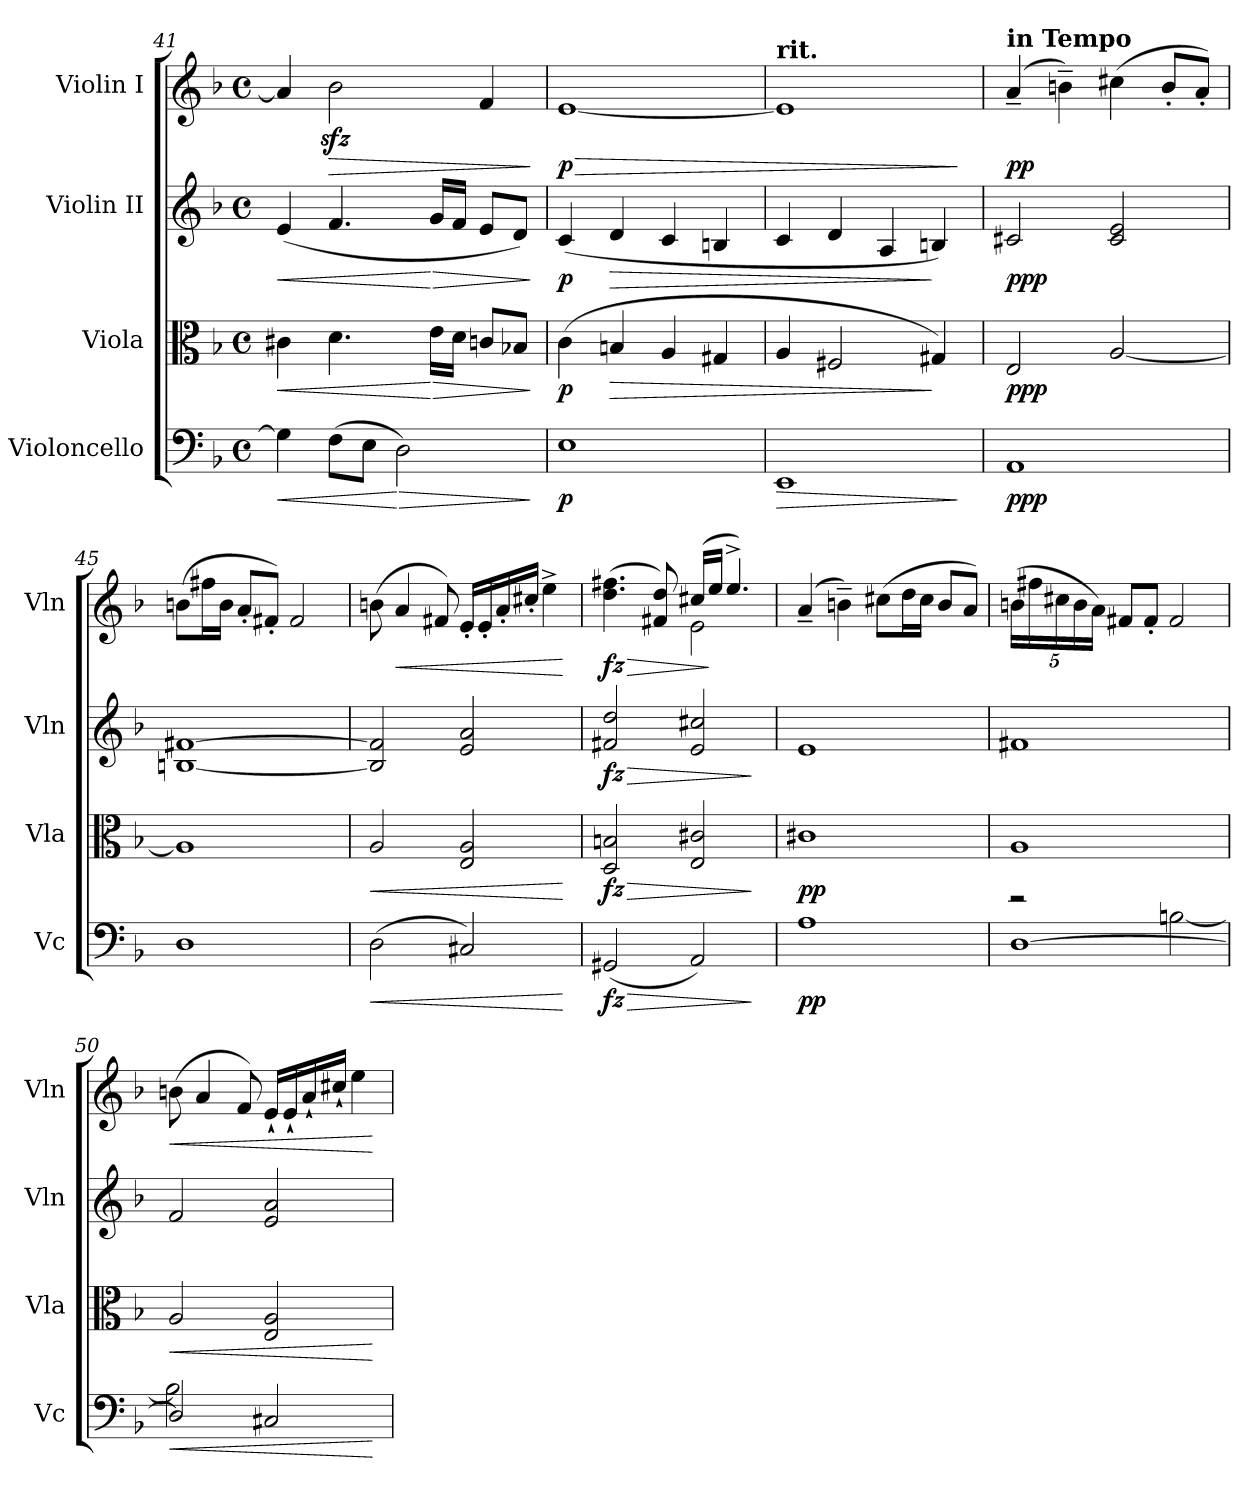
**kern	**dynam	**kern	**dynam	**kern	**dynam	**kern	**dynam
*part4	*part4	*part3	*part3	*part2	*part2	*part1	*part1
*staff4	*staff4	*staff3	*staff3	*staff2	*staff2	*staff1	*staff1
*I"Violoncello	*	*I"Viola	*	*I"Violin II	*	*I"Violin I	*
*I'Vc	*	*I'Vla	*	*I'Vln	*	*I'Vln	*
!!LO:LB:g=z
*clefF4	*	*clefC3	*	*clefG2	*	*clefG2	*
*k[b-]	*	*k[b-]	*	*k[b-]	*	*k[b-]	*
*M4/4	*	*M4/4	*	*M4/4	*	*M4/4	*
*met(c)	*	*met(c)	*	*met(c)	*	*met(c)	*
=41	=41	=41	=41	=41	=41	=41	=41
!	!LO:HP:b	!	!LO:HP:b	!	!LO:HP:b	!	!
4G\]	<	4c#X\	<	(<4e/	<	4a/]	.
!	!	!	!	!	!	!	!LO:HP:b
(>8F\L	.	4.d\	.	4.f/	.	2b-zz<\	>
8E\J	.	.	.	.	.	.	.
!	!LO:HP:n=1:b	!	!	!	!	!	!
2D\)	[ >	.	.	.	.	.	.
!	!	!	!LO:HP:n=1:b	!	!LO:HP:n=1:b	!	!
.	.	16e\LL	[ >	16g/LL	[ >	.	.
.	.	16d\JJ	.	16f/JJ	.	.	.
.	.	8cn/L	.	8e/L	.	4f/	.
.	.	8B-X/J	.	8d/J)	.	.	.
.	]	.	]	.	]	.	]
=42	=42	=42	=42	=42	=42	=42	=42
!	!LO:DY:b	!	!LO:DY:b	!	!LO:DY:b	!	!LO:HP:b
!	!	!	!	!	!	!	!LO:DY:n=1:b
1E	p	(>4c\	p	(>4c/	p	[1e	> p
!	!	!	!LO:HP:b	!	!LO:HP:b	!	!
.	.	4Bn/	>	4d/	>	.	.
.	.	4A/	.	4c/	.	.	.
.	.	4G#X/	.	4Bn/	.	.	.
=43	=43	=43	=43	=43	=43	=43	=43
!	!	!	!	!	!	!LO:TX:a:B:t=rit.	!
!	!LO:HP:b	!	!	!	!	!	!
1EE	>	4A/	.	4c/	.	1e]	.
.	.	2F#X/	.	4d/	.	.	.
.	.	.	.	4A/	.	.	.
.	.	4G#X/)	]	4Bn/)	]	.	.
.	]	.	.	.	.	.	]
=44	=44	=44	=44	=44	=44	=44	=44
!	!	!	!	!	!	!LO:TX:a:B:t=in Tempo	!
!	!LO:DY:b	!	!LO:DY:b	!	!LO:DY:b	!	!LO:DY:b
1AA	ppp	2E/	ppp	2c#X/	ppp	(>4a~/	pp
.	.	.	.	.	.	4bn~\)	.
.	.	[2A/	.	2c#/ 2e/	.	(>4cc#X\	.
.	.	.	.	.	.	8b'/L	.
.	.	.	.	.	.	8a'/J)	.
=45	=45	=45	=45	=45	=45	=45	=45
1D	.	1A]	.	[1Bn [1f#X	.	(>8bn\L	.
.	.	.	.	.	.	16ff#X\L	.
.	.	.	.	.	.	16b\JJ	.
.	.	.	.	.	.	8a'/L	.
.	.	.	.	.	.	8f#X'/J)	.
.	.	.	.	.	.	2f#/	.
!!LO:LB:g=z
=46	=46	=46	=46	=46	=46	=46	=46
!	!LO:HP:b	!	!LO:HP:b	!	!	!	!
(>2D\	<	2A/	<	2B/] 2f#/]	.	(>8bn\	.
!	!	!	!	!	!	!	!LO:HP:b
.	.	.	.	.	.	4a/	<
.	.	.	.	.	.	8f#X/)	.
2C#X/)	.	2E/ 2A/	.	2e/ 2a/	.	16e'/LL	.
.	.	.	.	.	.	16e'/	.
.	.	.	.	.	.	16a'/	.
.	.	.	.	.	.	16cc#X'/JJ	.
.	.	.	.	.	.	4ee^\	.
.	[	.	[	.	.	.	[
=47	=47	=47	=47	=47	=47	=47	=47
!	!LO:HP:b	!	!LO:HP:b	!	!LO:HP:b	!	!LO:HP:b
*	*	*	*	*	*	*^	*
!	!LO:DY:n=1:b	!	!LO:DY:n=1:b	!	!LO:DY:n=1:b	!	!	!LO:DY:n=1:b
(<2GG#X/	> fz	2D/ 2Bn/	> fz	2f#X/ 2dd/	> fz	(>4.dd\ 4.ff#X\	2ryy	> fz
.	.	.	.	.	.	8f#X/ 8dd/)	.	.
2AA/)	.	2E/ 2c#X/	.	2e/ 2cc#X/	.	(>16cc#X/LL	2e\	.
.	.	.	.	.	.	16ee/JJ	.	]
.	.	.	.	.	.	4.ee^/)	.	.
*	*	*	*	*	*	*v	*v	*
.	]	.	]	.	]	.	.
=48	=48	=48	=48	=48	=48	=48	=48
!	!LO:DY:b	!	!LO:DY:b	!	!	!	!
1A	pp	1c#X	pp	1e	.	(>4a~/	.
.	.	.	.	.	.	4bn~\)	.
.	.	.	.	.	.	(>8cc#X\L	.
.	.	.	.	.	.	16dd\L	.
.	.	.	.	.	.	16cc#\JJ	.
.	.	.	.	.	.	8b/L	.
.	.	.	.	.	.	8a/J)	.
=49	=49	=49	=49	=49	=49	=49	=49
*^	*	*	*	*	*	*	*
*	*	*	*	*	*	*	*Xbrackettup	*
[1D	2re	.	1A	.	1f#X	.	(>20bn\LL	.
.	.	.	.	.	.	.	20ff#X\	.
.	.	.	.	.	.	.	20cc#X\	.
.	.	.	.	.	.	.	20b\	.
.	.	.	.	.	.	.	20a\JJ)	.
.	.	.	.	.	.	.	8f#X/L	.
.	.	.	.	.	.	.	8f#'/J	.
.	[2Bn\	.	.	.	.	.	2f#/	.
!!LO:PB:g=z
=50	=50	=50	=50	=50	=50	=50	=50	=50
!	!	!LO:HP:b	!	!LO:HP:b	!	!	!	!LO:HP:b
2D/]	2B\]	<	2A/	<	2f/	.	(>8bn\	<
.	.	.	.	.	.	.	4a/	.
.	.	.	.	.	.	.	8f/)	.
2C#X/	2ryy	.	2E/ 2A/	.	2e/ 2a/	.	16e`/LL	.
.	.	.	.	.	.	.	16e`/	.
.	.	.	.	.	.	.	16a`/	.
.	.	.	.	.	.	.	16cc#X`/JJ	.
.	.	.	.	.	.	.	4ee\	.
*v	*v	*	*	*	*	*	*	*
.	[	.	[	.	.	.	[
=	=	=	=	=	=	=	=
*-	*-	*-	*-	*-	*-	*-	*-
